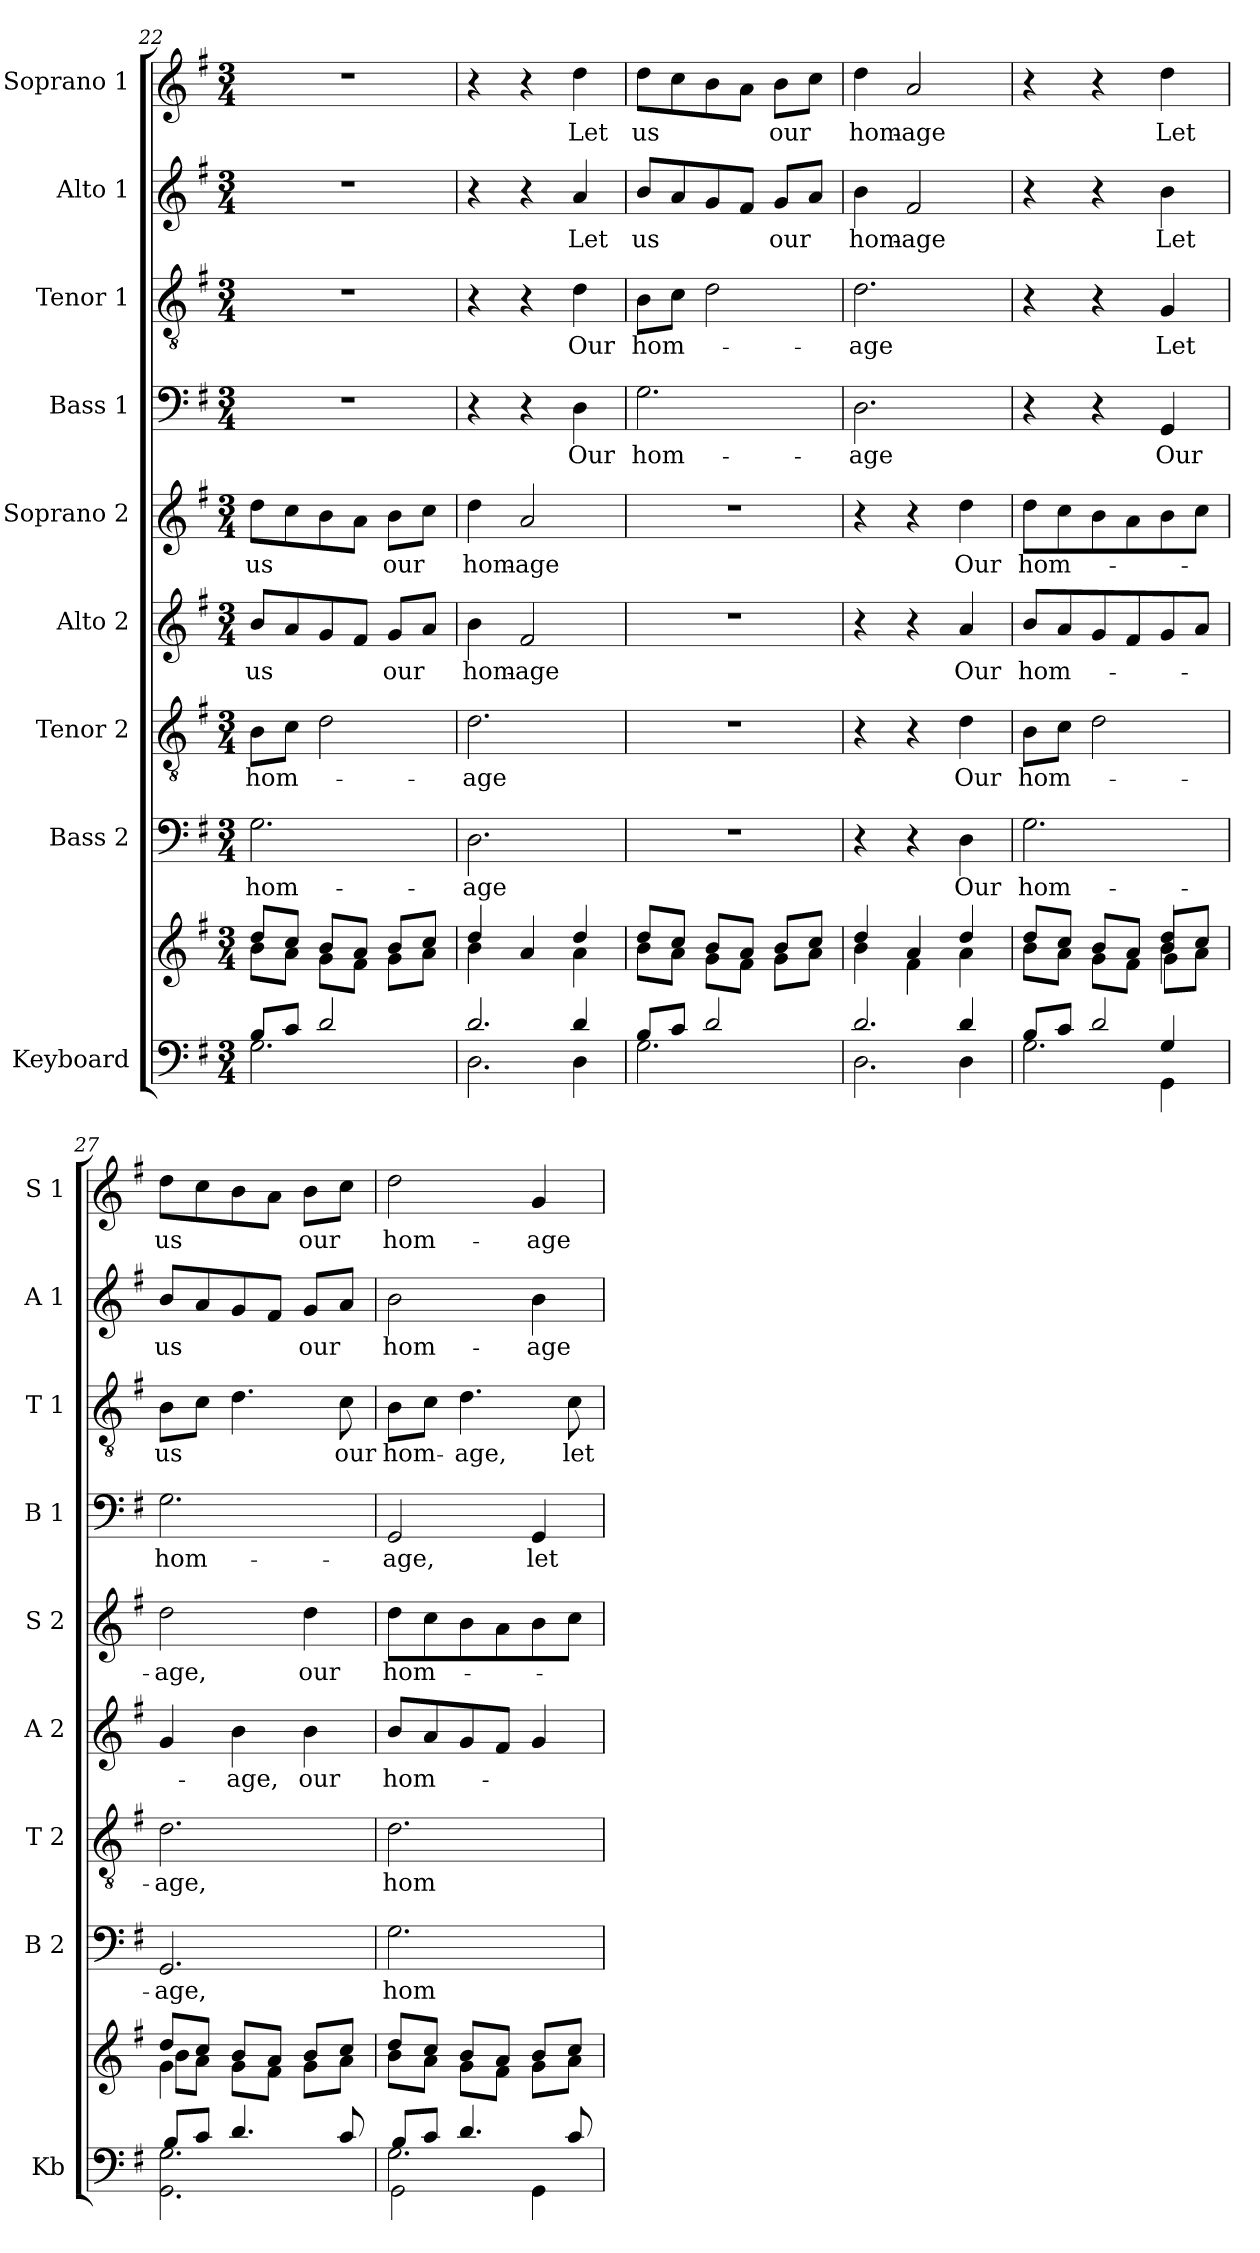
**kern	**kern	**kern	**text	**kern	**text	**kern	**text	**kern	**text	**kern	**text	**kern	**text	**kern	**text	**kern	**text
*part9	*part9	*part8	*part8	*part7	*part7	*part6	*part6	*part5	*part5	*part4	*part4	*part3	*part3	*part2	*part2	*part1	*part1
*staff10	*staff9	*staff8	*staff8	*staff7	*staff7	*staff6	*staff6	*staff5	*staff5	*staff4	*staff4	*staff3	*staff3	*staff2	*staff2	*staff1	*staff1
*I"Keyboard	*	*I"Bass 2	*	*I"Tenor 2	*	*I"Alto 2	*	*I"Soprano 2	*	*I"Bass 1	*	*I"Tenor 1	*	*I"Alto 1	*	*I"Soprano 1	*
*I'Kb	*	*I'B 2	*	*I'T 2	*	*I'A 2	*	*I'S 2	*	*I'B 1	*	*I'T 1	*	*I'A 1	*	*I'S 1	*
*clefF4	*clefG2	*clefF4	*	*clefGv2	*	*clefG2	*	*clefG2	*	*clefF4	*	*clefGv2	*	*clefG2	*	*clefG2	*
*k[f#]	*k[f#]	*k[f#]	*	*k[f#]	*	*k[f#]	*	*k[f#]	*	*k[f#]	*	*k[f#]	*	*k[f#]	*	*k[f#]	*
*G:	*G:	*G:	*	*G:	*	*G:	*	*G:	*	*G:	*	*G:	*	*G:	*	*G:	*
*M3/4	*M3/4	*M3/4	*	*M3/4	*	*M3/4	*	*M3/4	*	*M3/4	*	*M3/4	*	*M3/4	*	*M3/4	*
=22	=22	=22	=22	=22	=22	=22	=22	=22	=22	=22	=22	=22	=22	=22	=22	=22	=22
*^	*^	*	*	*	*	*	*	*	*	*	*	*	*	*	*	*	*
8B/L	2.G\	8dd/L	8b\L	2.G\	hom-	8B\L	hom-	8b/L	us	8dd\L	us	2.r	.	2.r	.	2.r	.	2.r	.
8c/J	.	8cc/J	8a\J	.	.	8c\J	.	8a/	.	8cc\	.	.	.	.	.	.	.	.	.
2d/	.	8b/L	8g\L	.	.	2d\	.	8g/	.	8b\	.	.	.	.	.	.	.	.	.
.	.	8a/J	8f#\J	.	.	.	.	8f#/J	.	8a\J	.	.	.	.	.	.	.	.	.
.	.	8b/L	8g\L	.	.	.	.	8g/L	our	8b\L	our	.	.	.	.	.	.	.	.
.	.	8cc/J	8a\J	.	.	.	.	8a/J	.	8cc\J	.	.	.	.	.	.	.	.	.
=23	=23	=23	=23	=23	=23	=23	=23	=23	=23	=23	=23	=23	=23	=23	=23	=23	=23	=23	=23
*^	*^	*^	*^	*	*	*	*	*	*	*	*	*	*	*	*	*	*	*	*
2.d/	2.D\	2ryy	2ryy	4dd/	4b\	4ryy	4ryy	2.D\	-age	2.d\	-age	4b\	hom-	4dd\	hom-	4r	.	4r	.	4r	.	4r	.
.	.	.	.	4a/	2f#\yy	4ryy	4ryy	.	.	.	.	2f#/	-age	2a/	-age	4r	.	4r	.	4r	.	4r	.
.	.	4d/	4D\	4ryy	.	4dd/	4a\	.	.	.	.	.	.	.	.	4D\	Our	4d\	Our	4a/	Let	4dd\	Let
*	*v	*v	*v	*	*	*	*	*	*	*	*	*	*	*	*	*	*	*	*	*	*	*	*
*	*	*	*v	*v	*v	*	*	*	*	*	*	*	*	*	*	*	*	*	*	*	*
!!LO:LB:g=z
=24	=24	=24	=24	=24	=24	=24	=24	=24	=24	=24	=24	=24	=24	=24	=24	=24	=24	=24	=24
8B/L	2.G\	8dd/L	8b\L	2.r	.	2.r	.	2.r	.	2.r	.	2.G\	hom-	8B\L	hom-	8b/L	us	8dd\L	us
8c/J	.	8cc/J	8a\J	.	.	.	.	.	.	.	.	.	.	8c\J	.	8a/	.	8cc\	.
2d/	.	8b/L	8g\L	.	.	.	.	.	.	.	.	.	.	2d\	.	8g/	.	8b\	.
.	.	8a/J	8f#\J	.	.	.	.	.	.	.	.	.	.	.	.	8f#/J	.	8a\J	.
.	.	8b/L	8g\L	.	.	.	.	.	.	.	.	.	.	.	.	8g/L	our	8b\L	our
.	.	8cc/J	8a\J	.	.	.	.	.	.	.	.	.	.	.	.	8a/J	.	8cc\J	.
=25	=25	=25	=25	=25	=25	=25	=25	=25	=25	=25	=25	=25	=25	=25	=25	=25	=25	=25	=25
*^	*^	*^	*^	*	*	*	*	*	*	*	*	*	*	*	*	*	*	*	*
2.d/	2.D\	2ryy	2ryy	4dd/	4b\	4ryy	4ryy	4r	.	4r	.	4r	.	4r	.	2.D\	-age	2.d\	-age	4b\	hom-	4dd\	hom-
.	.	.	.	4a/	4f#\	4ryy	4ryy	4r	.	4r	.	4r	.	4r	.	.	.	.	.	2f#/	-age	2a/	-age
.	.	4d/	4D\	4ryy	4ryy	4dd/	4a\	4D\	Our	4d\	Our	4a/	Our	4dd\	Our	.	.	.	.	.	.	.	.
=26	=26	=26	=26	=26	=26	=26	=26	=26	=26	=26	=26	=26	=26	=26	=26	=26	=26	=26	=26	=26	=26	=26	=26
8B/L	2.G\	4ryy	2ryy	8dd/L	8b\L	2ryy	2ryy	2.G\	hom-	8B\L	hom-	8b/L	hom-	8dd\L	hom-	4r	.	4r	.	4r	.	4r	.
8c/J	.	.	.	8cc/J	8a\J	.	.	.	.	8c\J	.	8a/	.	8cc\	.	.	.	.	.	.	.	.	.
2d/	.	4ryy	.	8b/L	8g\L	.	.	.	.	2d\	.	8g/	.	8b\	.	4r	.	4r	.	4r	.	4r	.
.	.	.	.	8a/J	8f#\J	.	.	.	.	.	.	8f#/	.	8a\	.	.	.	.	.	.	.	.	.
.	.	4G/	4GG\	4dd/	4b\	8b/L	8g\L	.	.	.	.	8g/	.	8b\	.	4GG/	Our	4G/	Let	4b\	Let	4dd\	Let
.	.	.	.	.	.	8cc/J	8a\J	.	.	.	.	8a/J	.	8cc\J	.	.	.	.	.	.	.	.	.
*	*	*v	*v	*	*	*	*	*	*	*	*	*	*	*	*	*	*	*	*	*	*	*	*
*	*	*	*	*	*v	*v	*	*	*	*	*	*	*	*	*	*	*	*	*	*	*	*
=27	=27	=27	=27	=27	=27	=27	=27	=27	=27	=27	=27	=27	=27	=27	=27	=27	=27	=27	=27	=27	=27
2.d/yy	2.GG\ 2.G\	8B/L	8dd/L	4g\	8b\L	2.GG/	-age,	2.d\	-age,	4g/	.	2dd\	-age,	2.G\	hom-	8B\L	us	8b/L	us	8dd\L	us
.	.	8c/J	8cc/J	.	8a\J	.	.	.	.	.	.	.	.	.	.	8c\J	.	8a/	.	8cc\	.
.	.	4.d/	8b/L	4b\yy	8g\L	.	.	.	.	4b\	-age,	.	.	.	.	4.d\	.	8g/	.	8b\	.
.	.	.	8a/J	.	8f#\J	.	.	.	.	.	.	.	.	.	.	.	.	8f#/J	.	8a\J	.
.	.	.	8b/L	4b\yy	8g\L	.	.	.	.	4b\	our	4dd\	our	.	.	.	.	8g/L	our	8b\L	our
.	.	8c/	8cc/J	.	8a\J	.	.	.	.	.	.	.	.	.	.	8c\	our	8a/J	.	8cc\J	.
*	*	*	*	*v	*v	*	*	*	*	*	*	*	*	*	*	*	*	*	*	*	*
=28	=28	=28	=28	=28	=28	=28	=28	=28	=28	=28	=28	=28	=28	=28	=28	=28	=28	=28	=28	=28
*	*	*^	*	*	*	*	*	*	*	*	*	*	*	*	*	*	*	*	*	*
2.d/yy	2.G\	8B/L	2GG\	8dd/L	8b\L	2.G\	hom-	2.d\	hom-	8b/L	hom-	8dd\L	hom-	2GG/	-age,	8B\L	hom-	2b\	hom-	2dd\	hom-
.	.	8c/J	.	8cc/J	8a\J	.	.	.	.	8a/	.	8cc\	.	.	.	8c\J	.	.	.	.	.
.	.	4.d/	.	8b/L	8g\L	.	.	.	.	8g/	.	8b\	.	.	.	4.d\	-age,	.	.	.	.
.	.	.	.	8a/J	8f#\J	.	.	.	.	8f#/J	.	8a\	.	.	.	.	.	.	.	.	.
.	.	.	4GG\	8b/L	8g\L	.	.	.	.	4g/	.	8b\	.	4GG/	let	.	.	4b\	-age	4g/	-age
.	.	8c/	.	8cc/J	8a\J	.	.	.	.	.	.	8cc\J	.	.	.	8c\	let	.	.	.	.
*v	*v	*v	*v	*	*	*	*	*	*	*	*	*	*	*	*	*	*	*	*	*	*
*	*v	*v	*	*	*	*	*	*	*	*	*	*	*	*	*	*	*	*
=	=	=	=	=	=	=	=	=	=	=	=	=	=	=	=	=	=
*-	*-	*-	*-	*-	*-	*-	*-	*-	*-	*-	*-	*-	*-	*-	*-	*-	*-
